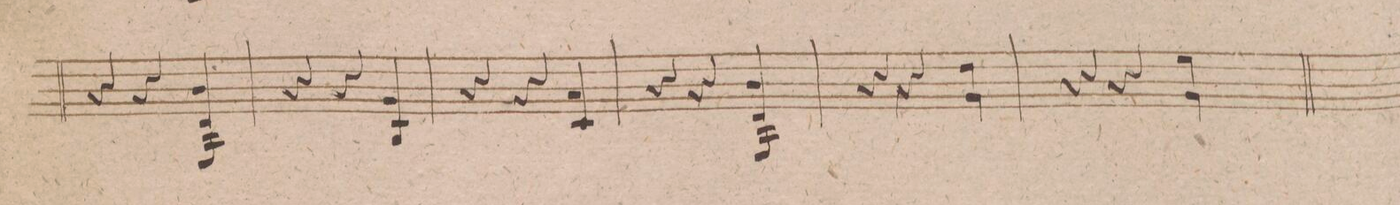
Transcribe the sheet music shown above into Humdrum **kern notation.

**kern	**dynam
*I"Violino 2do	*
*clefG2	*
*k[f#]	*
*met(c|)	*
*M3/4	*
4r	.
4r	.
4b/ 4d/ 4G/	.
=218	=218
4r	.
4r	.
4g/ 4B/	.
=219	=219
4r	.
4r	.
4a/ 4c/	.
=220	=220
4r	.
4r	.
4b/ 4d/ 4G/	.
=221	=221
4r	.
4r	.
4dd/ 4g/	.
=222	=222
4r	.
4r	.
4ee\ 4g\	.
=223	=223
*-	*-
